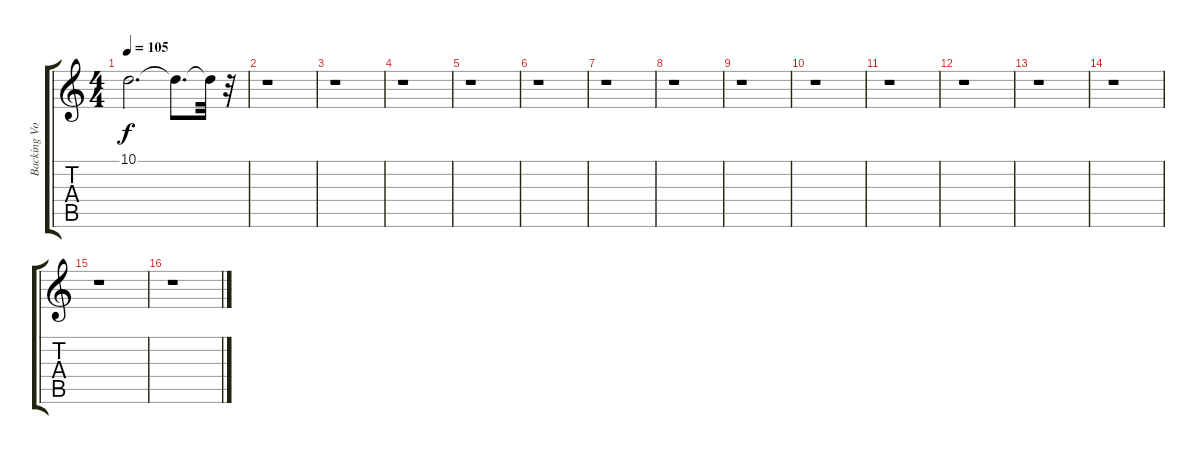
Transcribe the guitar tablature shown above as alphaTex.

\track ("Backing Vocals" "Backing Vo") {instrument oboe}
\staff {score tabs}
\tuning (E4 B3 G3 D3 A2 E2) {hide}
\ts (4 4)
\tempo 105
\clef g2
\ks c
10.1{t}.2{d dy f} 10.1{t}.8{d} 10.1{t}.32 r.32 |
r.1 |
r.1 |
r.1 |
r.1 |
r.1 |
r.1 |
r.1 |
r.1 |
r.1 |
r.1 |
r.1 |
r.1 |
r.1 |
r.1 |
r.1
